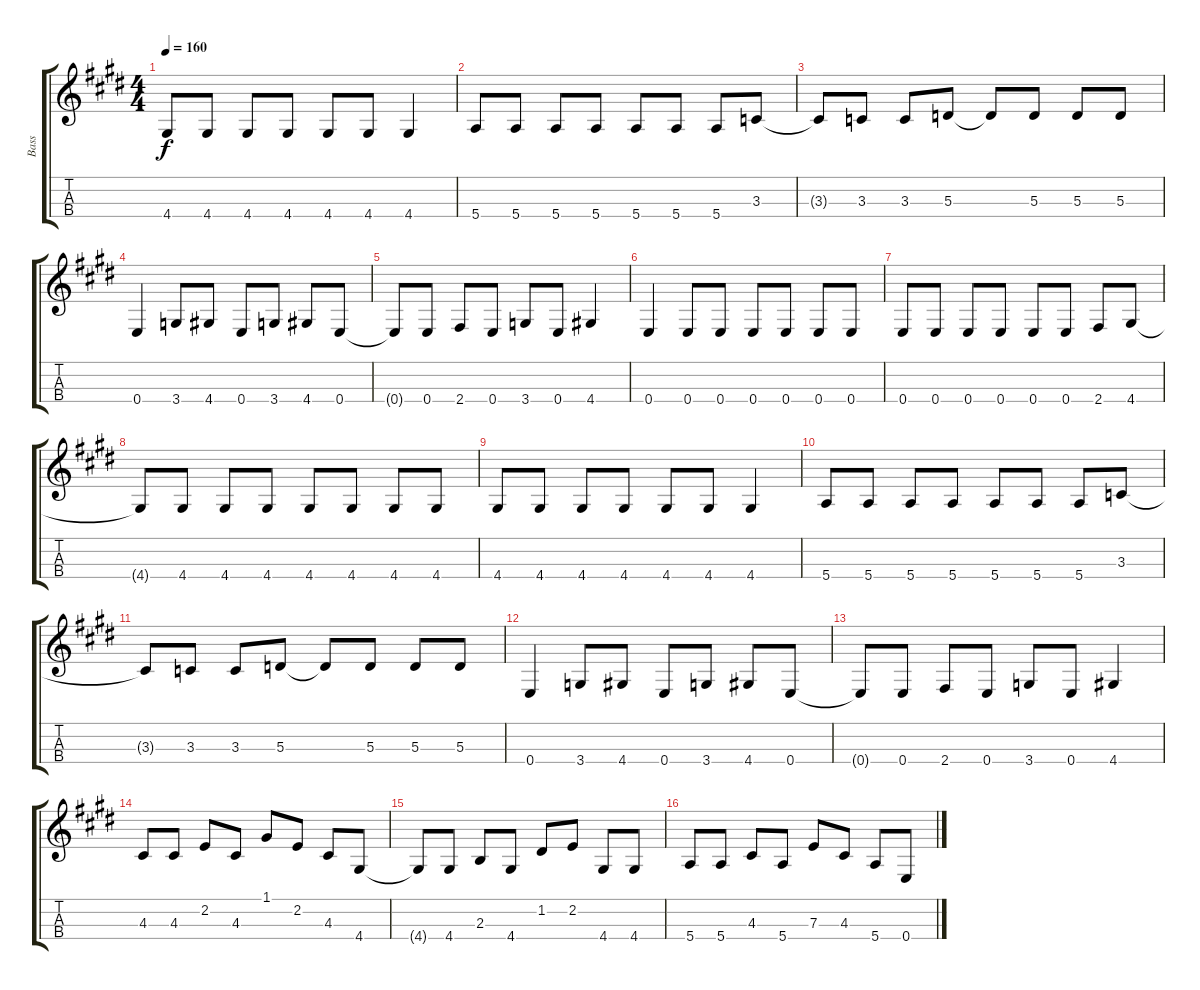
\track ("Bass" "Bass") {instrument synthbass2}
\staff {score tabs}
\tuning (G3 D3 A2 E2) {hide}
\ts (4 4)
\tempo 160
\clef g2
\ks e
4.4.8{dy f} 4.4.8 4.4.8 4.4.8 4.4.8 4.4.8 4.4.4 |
5.4.8 5.4.8 5.4.8 5.4.8 5.4.8 5.4.8 5.4.8 3.3.8 |
3.3{t}.8 3.3.8 3.3.8 5.3.8 5.3{t}.8 5.3.8 5.3.8 5.3.8 |
0.4.4 3.4.8 4.4.8 0.4.8 3.4.8 4.4.8 0.4.8 |
0.4{t}.8 0.4.8 2.4.8 0.4.8 3.4.8 0.4.8 4.4.4 |
0.4.4 0.4.8 0.4.8 0.4.8 0.4.8 0.4.8 0.4.8 |
0.4.8 0.4.8 0.4.8 0.4.8 0.4.8 0.4.8 2.4.8 4.4.8 |
4.4{t}.8 4.4.8 4.4.8 4.4.8 4.4.8 4.4.8 4.4.8 4.4.8 |
4.4.8 4.4.8 4.4.8 4.4.8 4.4.8 4.4.8 4.4.4 |
5.4.8 5.4.8 5.4.8 5.4.8 5.4.8 5.4.8 5.4.8 3.3.8 |
3.3{t}.8 3.3.8 3.3.8 5.3.8 5.3{t}.8 5.3.8 5.3.8 5.3.8 |
0.4.4 3.4.8 4.4.8 0.4.8 3.4.8 4.4.8 0.4.8 |
0.4{t}.8 0.4.8 2.4.8 0.4.8 3.4.8 0.4.8 4.4.4 |
4.3.8 4.3.8 2.2.8 4.3.8 1.1.8 2.2.8 4.3.8 4.4.8 |
4.4{t}.8 4.4.8 2.3.8 4.4.8 1.2.8 2.2.8 4.4.8 4.4.8 |
5.4.8 5.4.8 4.3.8 5.4.8 7.3.8 4.3.8 5.4.8 0.4.8
